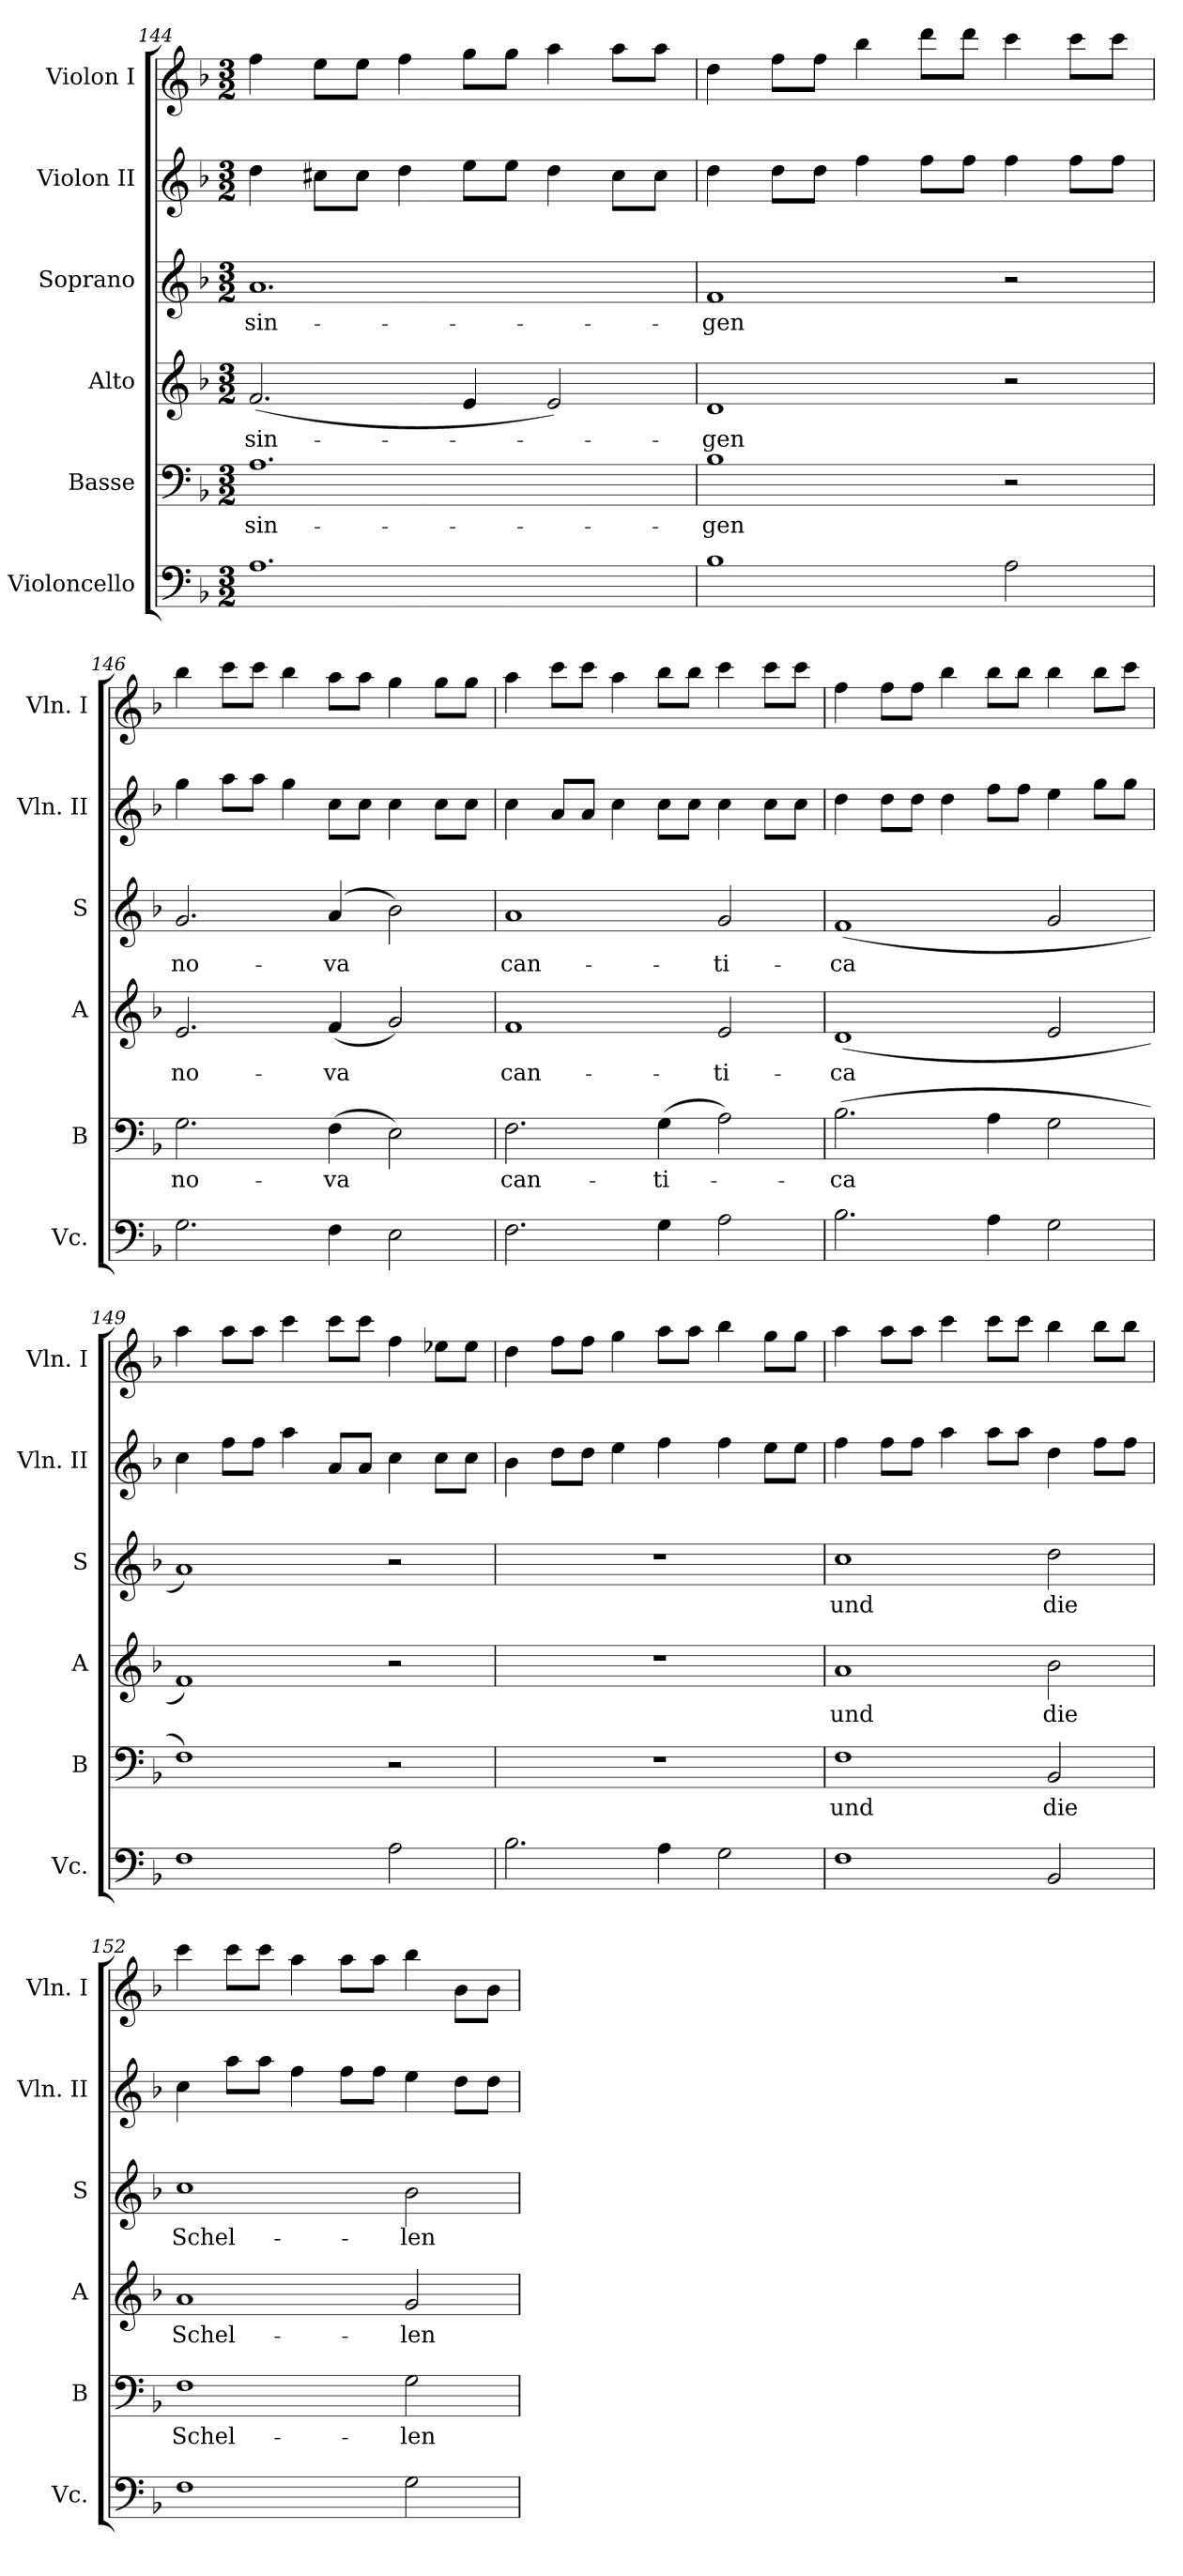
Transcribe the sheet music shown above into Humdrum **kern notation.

**kern	**kern	**text	**kern	**text	**kern	**text	**kern	**kern
*part6	*part5	*part5	*part4	*part4	*part3	*part3	*part2	*part1
*staff6	*staff5	*staff5	*staff4	*staff4	*staff3	*staff3	*staff2	*staff1
*I"Violoncello	*I"Basse	*	*I"Alto	*	*I"Soprano	*	*I"Violon II	*I"Violon I
*I'Vc.	*I'B	*	*I'A	*	*I'S	*	*I'Vln. II	*I'Vln. I
*clefF4	*clefF4	*	*clefG2	*	*clefG2	*	*clefG2	*clefG2
*k[b-]	*k[b-]	*	*k[b-]	*	*k[b-]	*	*k[b-]	*k[b-]
*F:	*F:	*	*F:	*	*F:	*	*F:	*F:
*M3/2	*M3/2	*	*M3/2	*	*M3/2	*	*M3/2	*M3/2
=144	=144	=144	=144	=144	=144	=144	=144	=144
1.A	1.A	sin-	(2.f/	sin-	1.a	sin-	4dd\	4ff\
.	.	.	.	.	.	.	8cc#X\L	8ee\L
.	.	.	.	.	.	.	8cc#\J	8ee\J
.	.	.	.	.	.	.	4dd\	4ff\
.	.	.	4e/	.	.	.	8ee\L	8gg\L
.	.	.	.	.	.	.	8ee\J	8gg\J
.	.	.	2e/)	.	.	.	4dd\	4aa\
.	.	.	.	.	.	.	8cc#\L	8aa\L
.	.	.	.	.	.	.	8cc#\J	8aa\J
=145	=145	=145	=145	=145	=145	=145	=145	=145
1B-	1B-	-gen	1d	-gen	1f	-gen	4dd\	4dd\
.	.	.	.	.	.	.	8dd\L	8ff\L
.	.	.	.	.	.	.	8dd\J	8ff\J
.	.	.	.	.	.	.	4ff\	4bb-\
.	.	.	.	.	.	.	8ff\L	8ddd\L
.	.	.	.	.	.	.	8ff\J	8ddd\J
2A\	2r	.	2r	.	2r	.	4ff\	4ccc\
.	.	.	.	.	.	.	8ff\L	8ccc\L
.	.	.	.	.	.	.	8ff\J	8ccc\J
!!LO:PB:g=z
=146	=146	=146	=146	=146	=146	=146	=146	=146
2.G\	2.G\	no-	2.e/	no-	2.g/	no-	4gg\	4bb-\
.	.	.	.	.	.	.	8aa\L	8ccc\L
.	.	.	.	.	.	.	8aa\J	8ccc\J
.	.	.	.	.	.	.	4gg\	4bb-\
4F\	(4F\	-va	(4f/	-va	(4a/	-va	8cc\L	8aa\L
.	.	.	.	.	.	.	8cc\J	8aa\J
2E\	2E\)	.	2g/)	.	2b-\)	.	4cc\	4gg\
.	.	.	.	.	.	.	8cc\L	8gg\L
.	.	.	.	.	.	.	8cc\J	8gg\J
=147	=147	=147	=147	=147	=147	=147	=147	=147
2.F\	2.F\	can-	1f	can-	1a	can-	4cc\	4aa\
.	.	.	.	.	.	.	8a/L	8ccc\L
.	.	.	.	.	.	.	8a/J	8ccc\J
.	.	.	.	.	.	.	4cc\	4aa\
4G\	(4G\	-ti-	.	.	.	.	8cc\L	8bb-\L
.	.	.	.	.	.	.	8cc\J	8bb-\J
2A\	2A\)	.	2e/	-ti-	2g/	-ti-	4cc\	4ccc\
.	.	.	.	.	.	.	8cc\L	8ccc\L
.	.	.	.	.	.	.	8cc\J	8ccc\J
=148	=148	=148	=148	=148	=148	=148	=148	=148
2.B-\	(2.B-\	-ca	(1d	-ca	(1f	-ca	4dd\	4ff\
.	.	.	.	.	.	.	8dd\L	8ff\L
.	.	.	.	.	.	.	8dd\J	8ff\J
.	.	.	.	.	.	.	4dd\	4bb-\
4A\	4A\	.	.	.	.	.	8ff\L	8bb-\L
.	.	.	.	.	.	.	8ff\J	8bb-\J
2G\	2G\	.	2e/	.	2g/	.	4ee\	4bb-\
.	.	.	.	.	.	.	8gg\L	8bb-\L
.	.	.	.	.	.	.	8gg\J	8ccc\J
=149	=149	=149	=149	=149	=149	=149	=149	=149
1F	1F)	.	1f)	.	1a)	.	4cc\	4aa\
.	.	.	.	.	.	.	8ff\L	8aa\L
.	.	.	.	.	.	.	8ff\J	8aa\J
.	.	.	.	.	.	.	4aa\	4ccc\
.	.	.	.	.	.	.	8a/L	8ccc\L
.	.	.	.	.	.	.	8a/J	8ccc\J
2A\	2r	.	2r	.	2r	.	4cc\	4ff\
.	.	.	.	.	.	.	8cc\L	8ee-X\L
.	.	.	.	.	.	.	8cc\J	8ee-\J
=150	=150	=150	=150	=150	=150	=150	=150	=150
2.B-\	1.r	.	1.r	.	1.r	.	4b-\	4dd\
.	.	.	.	.	.	.	8dd\L	8ff\L
.	.	.	.	.	.	.	8dd\J	8ff\J
.	.	.	.	.	.	.	4ee\	4gg\
4A\	.	.	.	.	.	.	4ff\	8aa\L
.	.	.	.	.	.	.	.	8aa\J
2G\	.	.	.	.	.	.	4ff\	4bb-\
.	.	.	.	.	.	.	8ee\L	8gg\L
.	.	.	.	.	.	.	8ee\J	8gg\J
!!LO:LB:g=z
=151	=151	=151	=151	=151	=151	=151	=151	=151
1F	1F	und	1a	und	1cc	und	4ff\	4aa\
.	.	.	.	.	.	.	8ff\L	8aa\L
.	.	.	.	.	.	.	8ff\J	8aa\J
.	.	.	.	.	.	.	4aa\	4ccc\
.	.	.	.	.	.	.	8aa\L	8ccc\L
.	.	.	.	.	.	.	8aa\J	8ccc\J
2BB-/	2BB-/	die	2b-\	die	2dd\	die	4dd\	4bb-\
.	.	.	.	.	.	.	8ff\L	8bb-\L
.	.	.	.	.	.	.	8ff\J	8bb-\J
=152	=152	=152	=152	=152	=152	=152	=152	=152
1F	1F	Schel-	1a	Schel-	1cc	Schel-	4cc\	4ccc\
.	.	.	.	.	.	.	8aa\L	8ccc\L
.	.	.	.	.	.	.	8aa\J	8ccc\J
.	.	.	.	.	.	.	4ff\	4aa\
.	.	.	.	.	.	.	8ff\L	8aa\L
.	.	.	.	.	.	.	8ff\J	8aa\J
2G\	2G\	-len	2g/	-len	2b-\	-len	4ee\	4bb-\
.	.	.	.	.	.	.	8dd\L	8b-\L
.	.	.	.	.	.	.	8dd\J	8b-\J
=	=	=	=	=	=	=	=	=
*-	*-	*-	*-	*-	*-	*-	*-	*-
